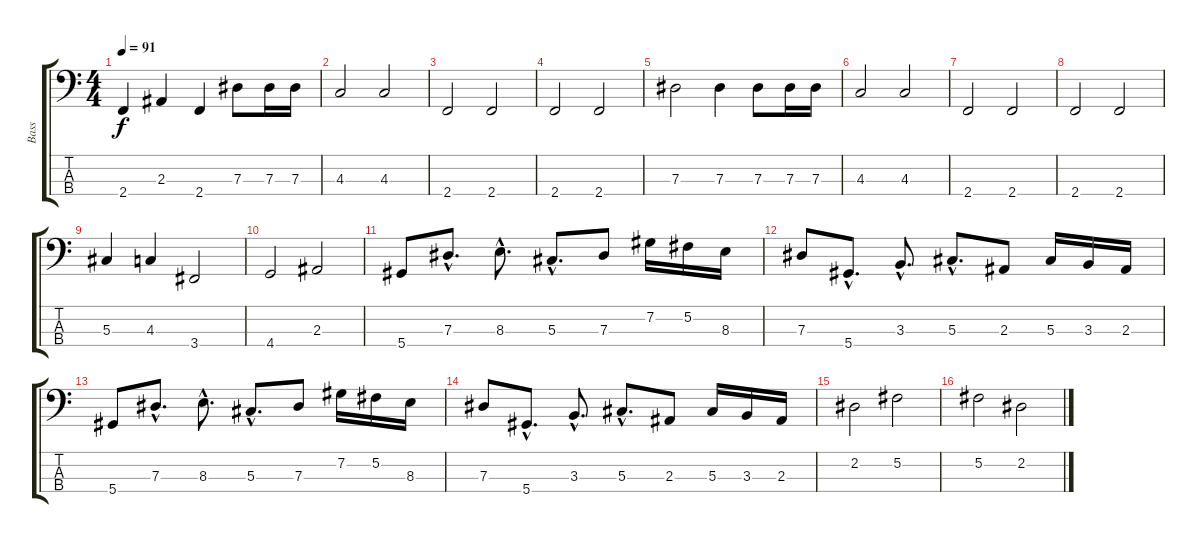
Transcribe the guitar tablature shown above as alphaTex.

\track ("Bass" "Bass") {instrument electricbasspick}
\staff {score tabs}
\tuning (Gb2 Db2 Ab1 Eb1) {hide}
\ts (4 4)
\tempo 91
\clef f4
\ks c
2.4.4{dy f} 2.3.4 2.4.4 7.3.8 7.3.16 7.3.16 |
4.3.2 4.3.2 |
2.4.2 2.4.2 |
2.4.2 2.4.2 |
7.3.2 7.3.4 7.3.8 7.3.16 7.3.16 |
4.3.2 4.3.2 |
2.4.2 2.4.2 |
2.4.2 2.4.2 |
5.3.4 4.3.4 3.4.2 |
4.4.2 2.3.2 |
5.4.8{volume 10} 7.3{hac}.8{d} 8.3{hac}.8{d} 5.3{hac}.8{d} 7.3.8 7.2.16 5.2.16 8.3.16 |
7.3.8 5.4{hac}.8{d} 3.3{hac}.8{d} 5.3{hac}.8{d} 2.3.8 5.3.16 3.3.16 2.3.16 |
5.4.8 7.3{hac}.8{d} 8.3{hac}.8{d} 5.3{hac}.8{d} 7.3.8 7.2.16 5.2.16 8.3.16 |
7.3.8 5.4{hac}.8{d} 3.3{hac}.8{d} 5.3{hac}.8{d} 2.3.8 5.3.16 3.3.16 2.3.16 |
2.2.2 5.2.2 |
5.2.2 2.2.2
